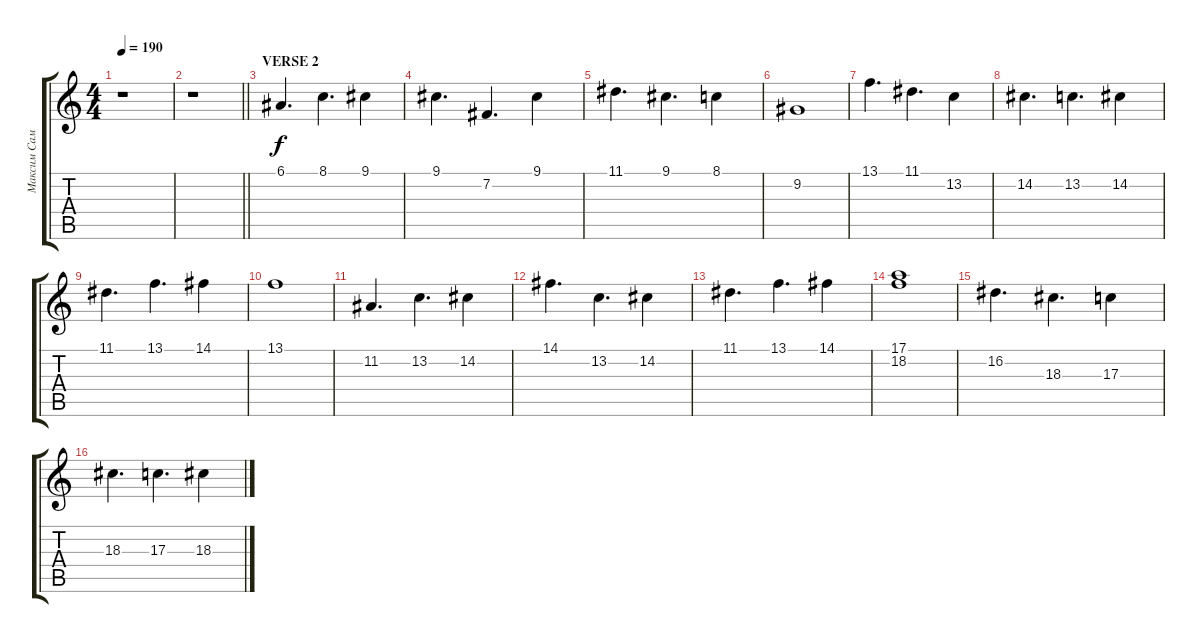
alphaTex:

\track ("Максим Самосват" "Максим Сам") {instrument piccolo}
\staff {score tabs}
\tuning (E4 B3 G3 D3 A2 E2) {hide}
\ts (4 4)
\tempo 190
\clef g2
\ks c
r.1{dy fff} |
\barLineRight lightlight
r.1 |
\section ("" "VERSE 2")
6.1.4{d dy f} 8.1.4{d} 9.1.4 |
9.1.4{d} 7.2.4{d} 9.1.4 |
11.1.4{d} 9.1.4{d} 8.1.4 |
9.2.1 |
13.1.4{d} 11.1.4{d} 13.2.4 |
14.2.4{d} 13.2.4{d} 14.2.4 |
11.1.4{d} 13.1.4{d} 14.1.4 |
13.1.1 |
11.2.4{d} 13.2.4{d} 14.2.4 |
14.1.4{d} 13.2.4{d} 14.2.4 |
11.1.4{d} 13.1.4{d} 14.1.4 |
(17.1 18.2).1 |
16.2.4{d} 18.3.4{d} 17.3.4 |
18.3.4{d} 17.3.4{d} 18.3.4
